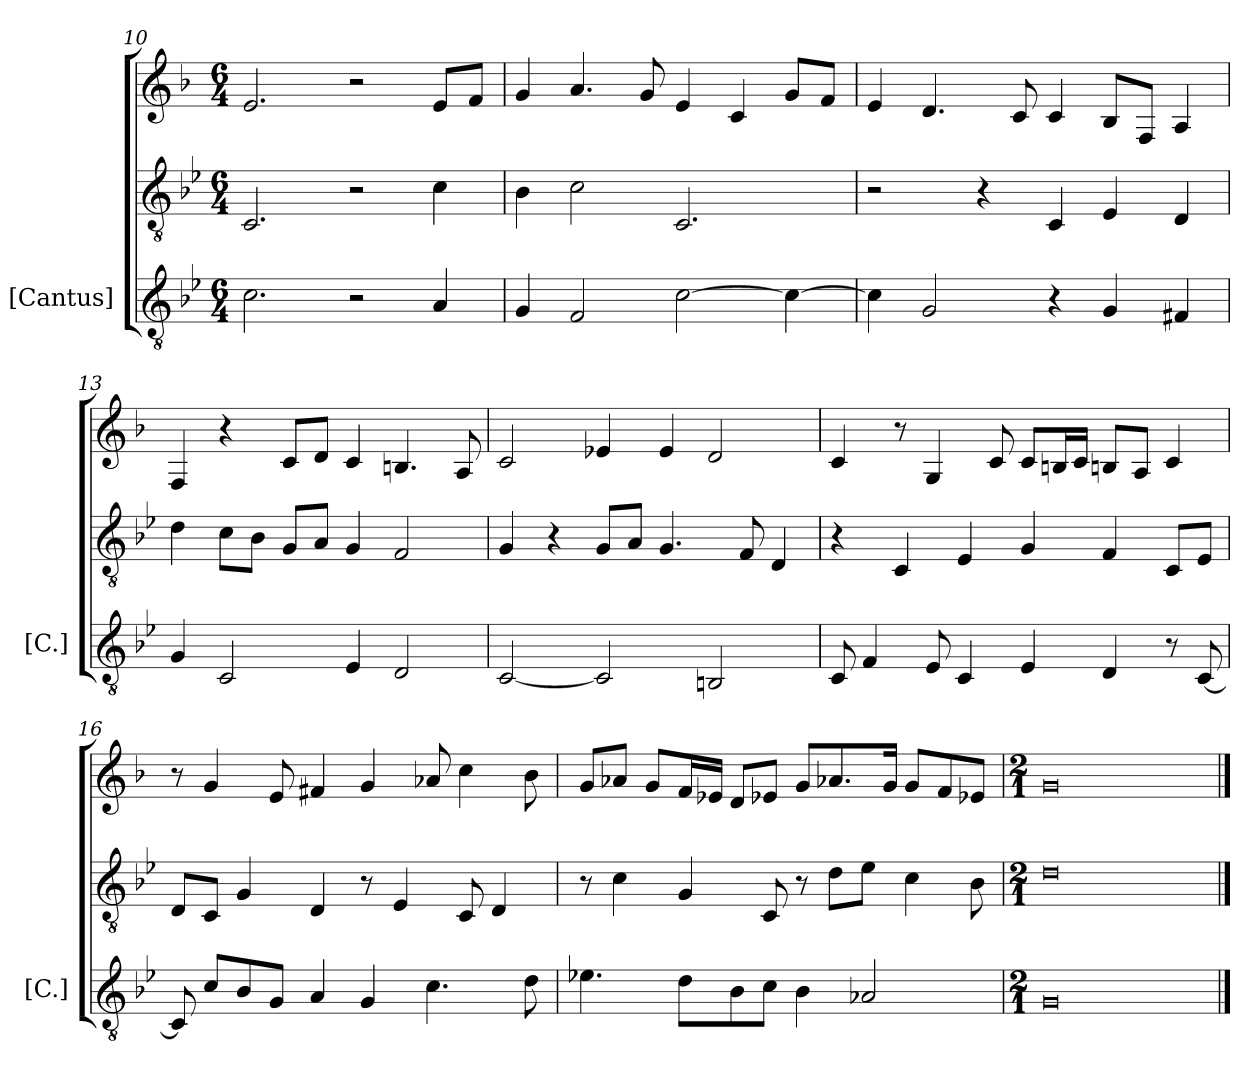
**kern	**kern	**kern
*part1	*part1	*part1
*staff3	*staff2	*staff1
*I"[Cantus]	*	*
*I'[C.]	*	*
*clefGv2	*clefGv2	*clefG2
*k[b-e-]	*k[b-e-]	*k[b-]
*B-:	*B-:	*F:
*M6/4	*M6/4	*M6/4
=10	=10	=10
2.c\	2.C/	2.e/
2r	2r	2r
4A/	4c\	8e/L
.	.	8f/J
=11	=11	=11
4G/	4B-\	4g/
2F/	2c\	4.a/
.	.	8g/
[2c\	2.C/	4e/
.	.	4c/
4c\_	.	8g/L
.	.	8f/J
=12	=12	=12
4c\]	2r	4e/
2G/	.	4.d/
.	4r	.
.	.	8c/
4r	4C/	4c/
4G/	4E-/	8B-/L
.	.	8F/J
4F#X/	4D/	4A/
=13	=13	=13
4G/	4d\	4F/
2C/	8c\L	4r
.	8B-\J	.
.	8G/L	8c/L
.	8A/J	8d/J
4E-/	4G/	4c/
2D/	2F/	4.Bn/
.	.	8A/
=14	=14	=14
[2C/	4G/	2c/
.	4r	.
2C/]	8G/L	4e-X/
.	8A/J	.
.	4.G/	4e-/
2BBn/	.	2d/
.	8F/	.
.	4D/	.
=15	=15	=15
8C/	4r	4c/
4F/	.	.
.	4C/	8r
8E-/	.	4G/
4C/	4E-/	.
.	.	8c/
4E-/	4G/	8c/L
.	.	16Bn/L
.	.	16c/JJ
4D/	4F/	8Bn/L
.	.	8A/J
8r	8C/L	4c/
[8C/	8E-/J	.
=16	=16	=16
8C/]	8D/L	8r
8c/L	8C/J	4g/
8B-/	4G/	.
8G/J	.	8e/
4A/	4D/	4f#X/
4G/	8r	4g/
.	4E-/	.
4.c\	.	8a-X/
.	8C/	4cc\
.	4D/	.
8d\	.	8b-\
=17	=17	=17
4.e-X\	8r	8g/L
.	4c\	8a-X/J
.	.	8g/L
8d\L	4G/	16f/L
.	.	16e-X/JJ
8B-\	.	8d/L
8c\J	8C/	8e-X/J
4B-\	8r	8g/L
.	8d\L	8.a-X/
2A-X/	8e-\J	.
.	.	16g/Jk
.	4c\	8g/L
.	.	8f/
.	8B-\	8e-X/J
=18	=18	=18
*M2/1	*M2/1	*M2/1
0G	0d	0g
==	==	==
*-	*-	*-
